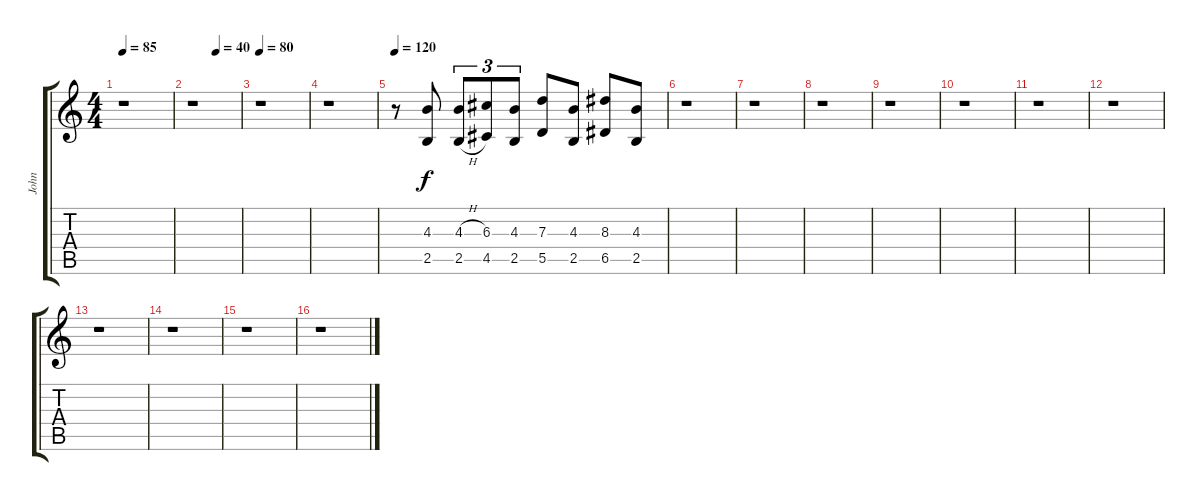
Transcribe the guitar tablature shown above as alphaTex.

\track ("John" "John") {instrument acousticguitarsteel}
\staff {score tabs}
\tuning (E4 B3 G3 D3 A2 E2) {hide}
\ts (4 4)
\tempo 85
\clef g2
\ks c
r.1{dy f instrument acousticguitarsteel} |
\tempo (40 0.5)
r.1 |
\tempo 80
r.1 |
r.1 |
\tempo 120
r.8 (4.3 2.5).8{volume 9} (4.3{h} 2.5{h}).8{tu (3 2)} (6.3 4.5).8{tu (3 2)} (4.3 2.5).8{tu (3 2)} (7.3 5.5).8 (4.3 2.5).8 (8.3 6.5).8 (4.3 2.5).8 |
r.1 |
r.1 |
r.1 |
r.1 |
r.1 |
r.1 |
r.1 |
r.1 |
r.1 |
r.1 |
r.1
